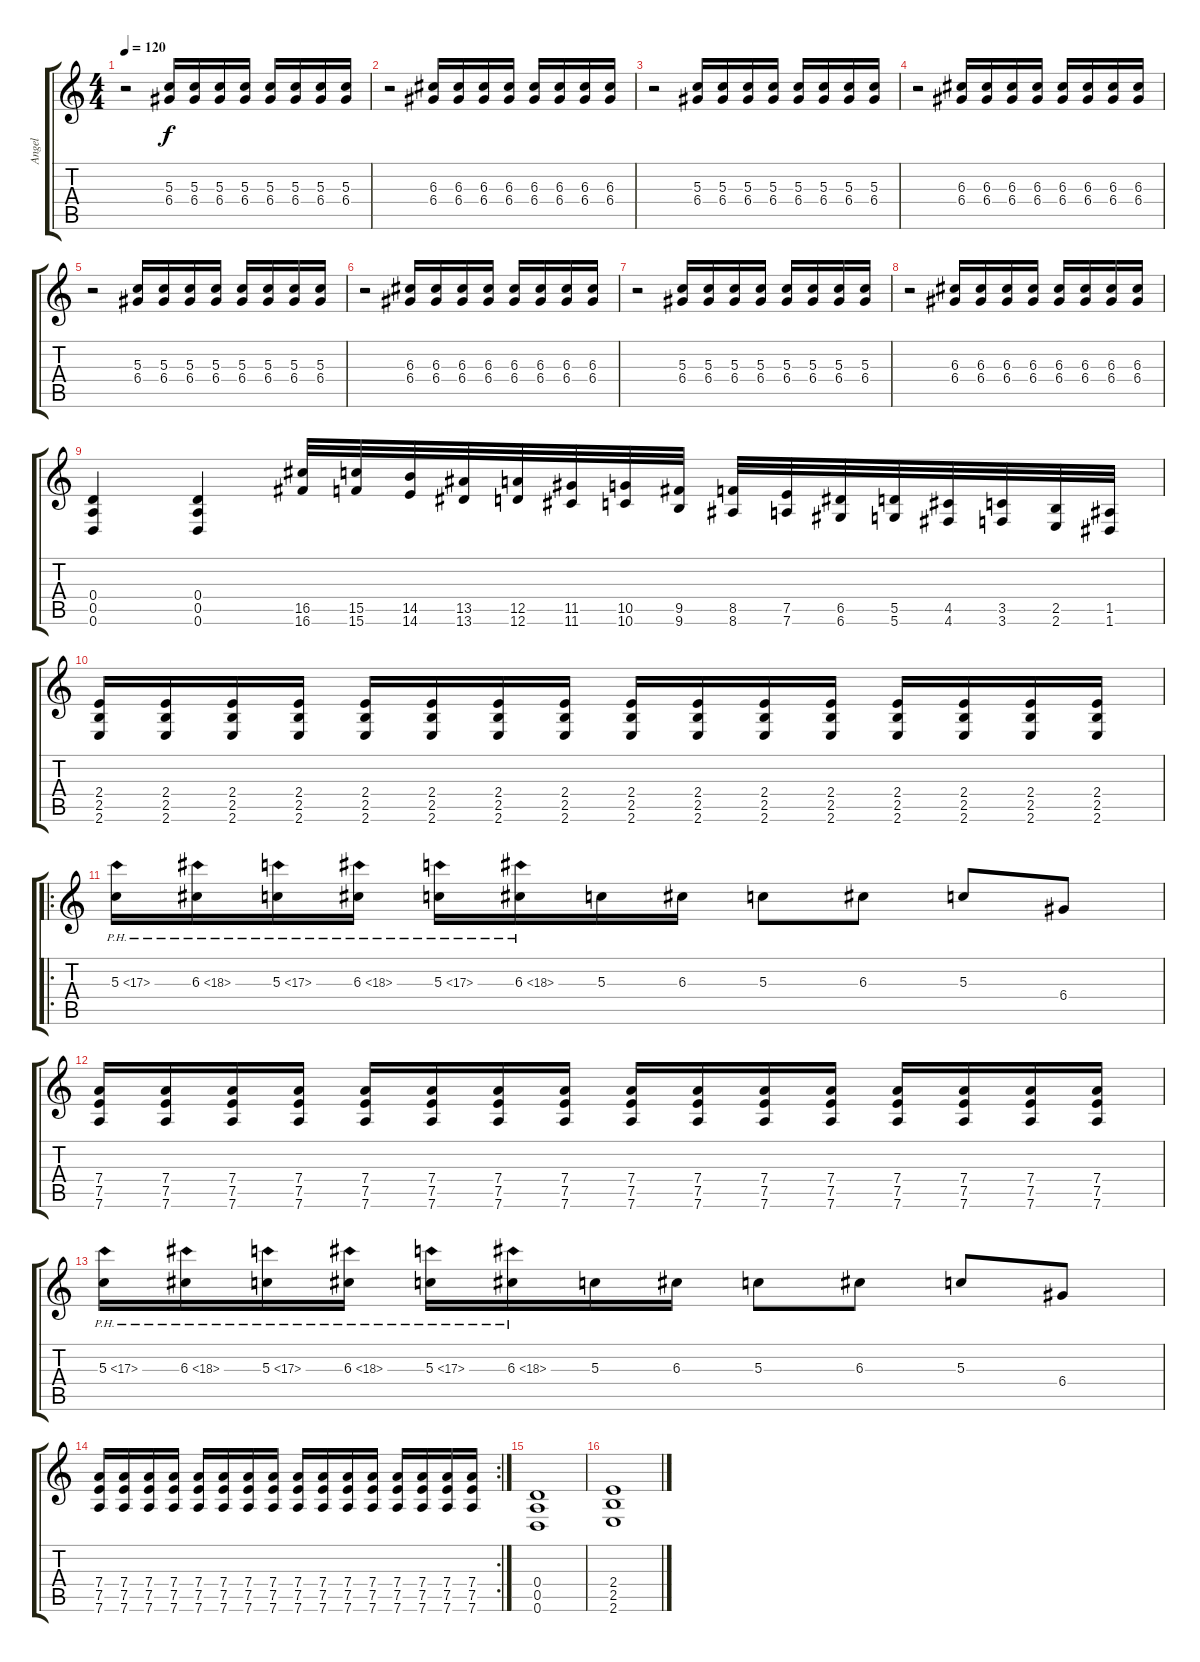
\track ("Angel" "Angel") {instrument overdrivenguitar}
\staff {score tabs}
\tuning (E4 B3 G3 D3 A2 D2) {hide}
\ts (4 4)
\tempo 120
\clef g2
\ks c
r.2{dy f instrument overdrivenguitar} (5.3 6.4).16 (5.3 6.4).16 (5.3 6.4).16 (5.3 6.4).16 (5.3 6.4).16 (5.3 6.4).16 (5.3 6.4).16 (5.3 6.4).16 |
r.2 (6.3 6.4).16 (6.3 6.4).16 (6.3 6.4).16 (6.3 6.4).16 (6.3 6.4).16 (6.3 6.4).16 (6.3 6.4).16 (6.3 6.4).16 |
r.2 (5.3 6.4).16 (5.3 6.4).16 (5.3 6.4).16 (5.3 6.4).16 (5.3 6.4).16 (5.3 6.4).16 (5.3 6.4).16 (5.3 6.4).16 |
r.2 (6.3 6.4).16 (6.3 6.4).16 (6.3 6.4).16 (6.3 6.4).16 (6.3 6.4).16 (6.3 6.4).16 (6.3 6.4).16 (6.3 6.4).16 |
r.2 (5.3 6.4).16 (5.3 6.4).16 (5.3 6.4).16 (5.3 6.4).16 (5.3 6.4).16 (5.3 6.4).16 (5.3 6.4).16 (5.3 6.4).16 |
r.2 (6.3 6.4).16 (6.3 6.4).16 (6.3 6.4).16 (6.3 6.4).16 (6.3 6.4).16 (6.3 6.4).16 (6.3 6.4).16 (6.3 6.4).16 |
r.2 (5.3 6.4).16 (5.3 6.4).16 (5.3 6.4).16 (5.3 6.4).16 (5.3 6.4).16 (5.3 6.4).16 (5.3 6.4).16 (5.3 6.4).16 |
r.2 (6.3 6.4).16 (6.3 6.4).16 (6.3 6.4).16 (6.3 6.4).16 (6.3 6.4).16 (6.3 6.4).16 (6.3 6.4).16 (6.3 6.4).16 |
(0.4 0.5 0.6).4 (0.4 0.5 0.6).4 (16.5 16.6).32 (15.5 15.6).32 (14.5 14.6).32 (13.5 13.6).32 (12.5 12.6).32 (11.5 11.6).32 (10.5 10.6).32 (9.5 9.6).32 (8.5 8.6).32 (7.5 7.6).32 (6.5 6.6).32 (5.5 5.6).32 (4.5 4.6).32 (3.5 3.6).32 (2.5 2.6).32 (1.5 1.6).32 |
(2.4 2.5 2.6).16 (2.4 2.5 2.6).16 (2.4 2.5 2.6).16 (2.4 2.5 2.6).16 (2.4 2.5 2.6).16 (2.4 2.5 2.6).16 (2.4 2.5 2.6).16 (2.4 2.5 2.6).16 (2.4 2.5 2.6).16 (2.4 2.5 2.6).16 (2.4 2.5 2.6).16 (2.4 2.5 2.6).16 (2.4 2.5 2.6).16 (2.4 2.5 2.6).16 (2.4 2.5 2.6).16 (2.4 2.5 2.6).16 |
\ro
5.3{ph 12}.16 6.3{ph 12}.16 5.3{ph 12}.16 6.3{ph 12}.16 5.3{ph 12}.16 6.3{ph 12}.16 5.3.16 6.3.16 5.3.8 6.3.8 5.3.8 6.4.8 |
(7.4 7.5 7.6).16 (7.4 7.5 7.6).16 (7.4 7.5 7.6).16 (7.4 7.5 7.6).16 (7.4 7.5 7.6).16 (7.4 7.5 7.6).16 (7.4 7.5 7.6).16 (7.4 7.5 7.6).16 (7.4 7.5 7.6).16 (7.4 7.5 7.6).16 (7.4 7.5 7.6).16 (7.4 7.5 7.6).16 (7.4 7.5 7.6).16 (7.4 7.5 7.6).16 (7.4 7.5 7.6).16 (7.4 7.5 7.6).16 |
5.3{ph 12}.16 6.3{ph 12}.16 5.3{ph 12}.16 6.3{ph 12}.16 5.3{ph 12}.16 6.3{ph 12}.16 5.3.16 6.3.16 5.3.8 6.3.8 5.3.8 6.4.8 |
\rc 2
(7.4 7.5 7.6).16 (7.4 7.5 7.6).16 (7.4 7.5 7.6).16 (7.4 7.5 7.6).16 (7.4 7.5 7.6).16 (7.4 7.5 7.6).16 (7.4 7.5 7.6).16 (7.4 7.5 7.6).16 (7.4 7.5 7.6).16 (7.4 7.5 7.6).16 (7.4 7.5 7.6).16 (7.4 7.5 7.6).16 (7.4 7.5 7.6).16 (7.4 7.5 7.6).16 (7.4 7.5 7.6).16 (7.4 7.5 7.6).16 |
(0.4 0.5 0.6).1 |
(2.4 2.5 2.6).1
